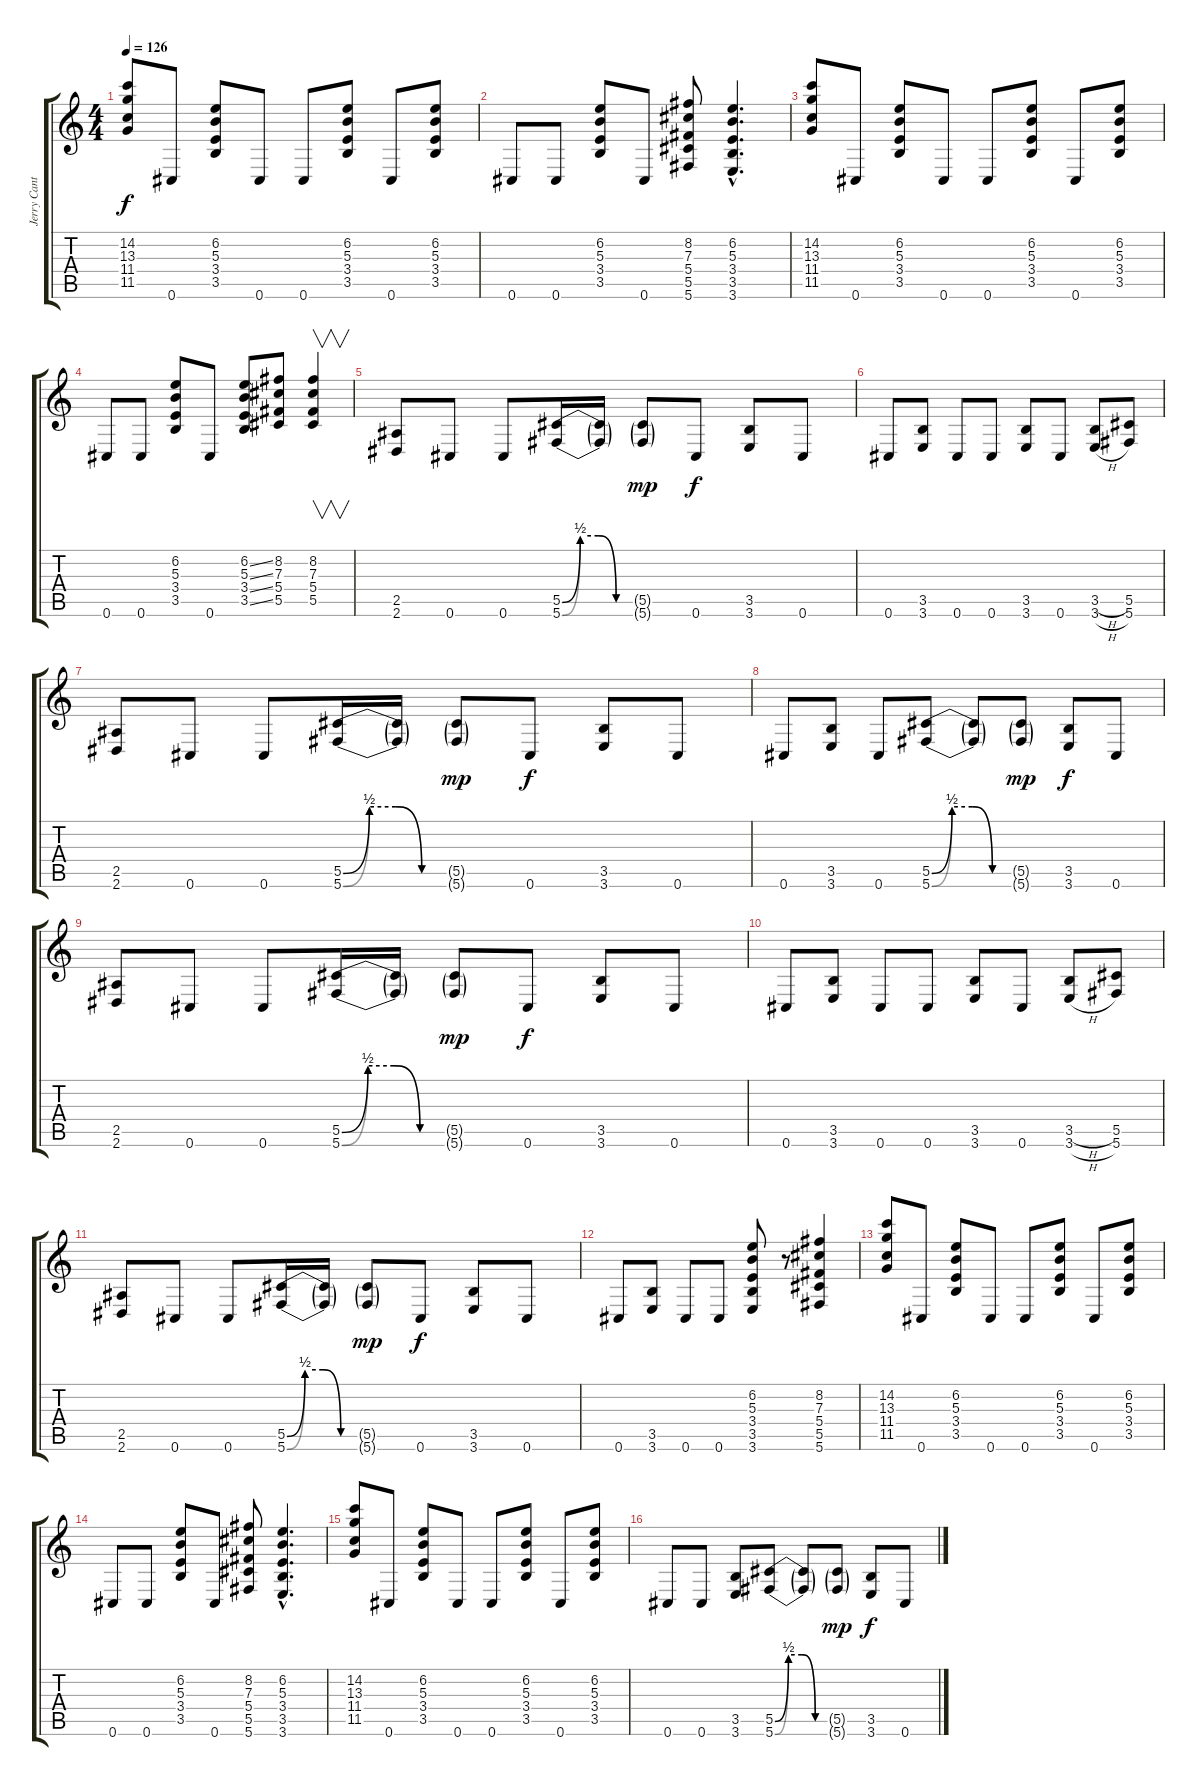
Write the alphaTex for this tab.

\track ("Jerry Cantrell - Guitar 1" "Jerry Cant") {instrument overdrivenguitar}
\staff {score tabs}
\tuning (Eb4 Bb3 Gb3 Db3 Ab2 Db2) {hide}
\ts (4 4)
\tempo 126
\clef g2
\ks c
(14.2 13.3 11.4 11.5).8{dy f} 0.6.8 (6.2 5.3 3.4 3.5).8 0.6.8 0.6.8 (6.2 5.3 3.4 3.5).8 0.6.8 (6.2 5.3 3.4 3.5).8 |
0.6.8 0.6.8 (6.2 5.3 3.4 3.5).8 0.6.8 (8.2 7.3 5.4 5.5 5.6).8 (6.2{hac} 5.3{hac} 3.4{hac} 3.5{hac} 3.6{hac}).4{d} |
(14.2 13.3 11.4 11.5).8 0.6.8 (6.2 5.3 3.4 3.5).8 0.6.8 0.6.8 (6.2 5.3 3.4 3.5).8 0.6.8 (6.2 5.3 3.4 3.5).8 |
0.6.8 0.6.8 (6.2 5.3 3.4 3.5).8 0.6.8 (6.2{ss} 5.3{ss} 3.4{ss} 3.5{ss}).8 (8.2 7.3 5.4 5.5).8 (8.2 7.3 5.4 5.5).4{v} |
(2.5 2.6).8 0.6.8 0.6.8 (5.5{be (custom 0 0 15 2 30 2 45 0 60 0)} 5.6{be (custom 0 0 15 2 30 2 45 0 60 0)}).16 (5.5{t} 5.6{t}).16 (5.5{g} 5.6{g}).8{dy mp} 0.6.8{dy f} (3.5 3.6).8 0.6.8 |
0.6.8 (3.5 3.6).8 0.6.8 0.6.8 (3.5 3.6).8 0.6.8 (3.5{h} 3.6{h}).8 (5.5 5.6).8 |
(2.5 2.6).8 0.6.8 0.6.8 (5.5{be (custom 0 0 15 2 30 2 45 0 60 0)} 5.6{be (custom 0 0 15 2 30 2 45 0 60 0)}).16 (5.5{t} 5.6{t}).16 (5.5{g} 5.6{g}).8{dy mp} 0.6.8{dy f} (3.5 3.6).8 0.6.8 |
0.6.8 (3.5 3.6).8 0.6.8 (5.5{be (custom 0 0 15 2 30 2 45 0 60 0)} 5.6{be (custom 0 0 15 2 30 2 45 0 60 0)}).8 (5.5{t} 5.6{t}).8 (5.5{g} 5.6{g}).8{dy mp} (3.5 3.6).8{dy f} 0.6.8 |
(2.5 2.6).8 0.6.8 0.6.8 (5.5{be (custom 0 0 15 2 30 2 45 0 60 0)} 5.6{be (custom 0 0 15 2 30 2 45 0 60 0)}).16 (5.5{t} 5.6{t}).16 (5.5{g} 5.6{g}).8{dy mp} 0.6.8{dy f} (3.5 3.6).8 0.6.8 |
0.6.8 (3.5 3.6).8 0.6.8 0.6.8 (3.5 3.6).8 0.6.8 (3.5{h} 3.6{h}).8 (5.5 5.6).8 |
(2.5 2.6).8 0.6.8 0.6.8 (5.5{be (custom 0 0 15 2 30 2 45 0 60 0)} 5.6{be (custom 0 0 15 2 30 2 45 0 60 0)}).16 (5.5{t} 5.6{t}).16 (5.5{g} 5.6{g}).8{dy mp} 0.6.8{dy f} (3.5 3.6).8 0.6.8 |
0.6.8 (3.5 3.6).8 0.6.8 0.6.8 (6.2 5.3 3.4 3.5 3.6).8 r.8 (8.2 7.3 5.4 5.5 5.6).4 |
(14.2 13.3 11.4 11.5).8 0.6.8 (6.2 5.3 3.4 3.5).8 0.6.8 0.6.8 (6.2 5.3 3.4 3.5).8 0.6.8 (6.2 5.3 3.4 3.5).8 |
0.6.8 0.6.8 (6.2 5.3 3.4 3.5).8 0.6.8 (8.2 7.3 5.4 5.5 5.6).8 (6.2{hac} 5.3{hac} 3.4{hac} 3.5{hac} 3.6{hac}).4{d} |
(14.2 13.3 11.4 11.5).8 0.6.8 (6.2 5.3 3.4 3.5).8 0.6.8 0.6.8 (6.2 5.3 3.4 3.5).8 0.6.8 (6.2 5.3 3.4 3.5).8 |
0.6.8 0.6.8 (3.5 3.6).8 (5.5{be (custom 0 0 15 2 30 2 45 0 60 0)} 5.6{be (custom 0 0 15 2 30 2 45 0 60 0)}).8 (5.5{t} 5.6{t}).8 (5.5{g} 5.6{g}).8{dy mp} (3.5 3.6).8{dy f} 0.6.8
